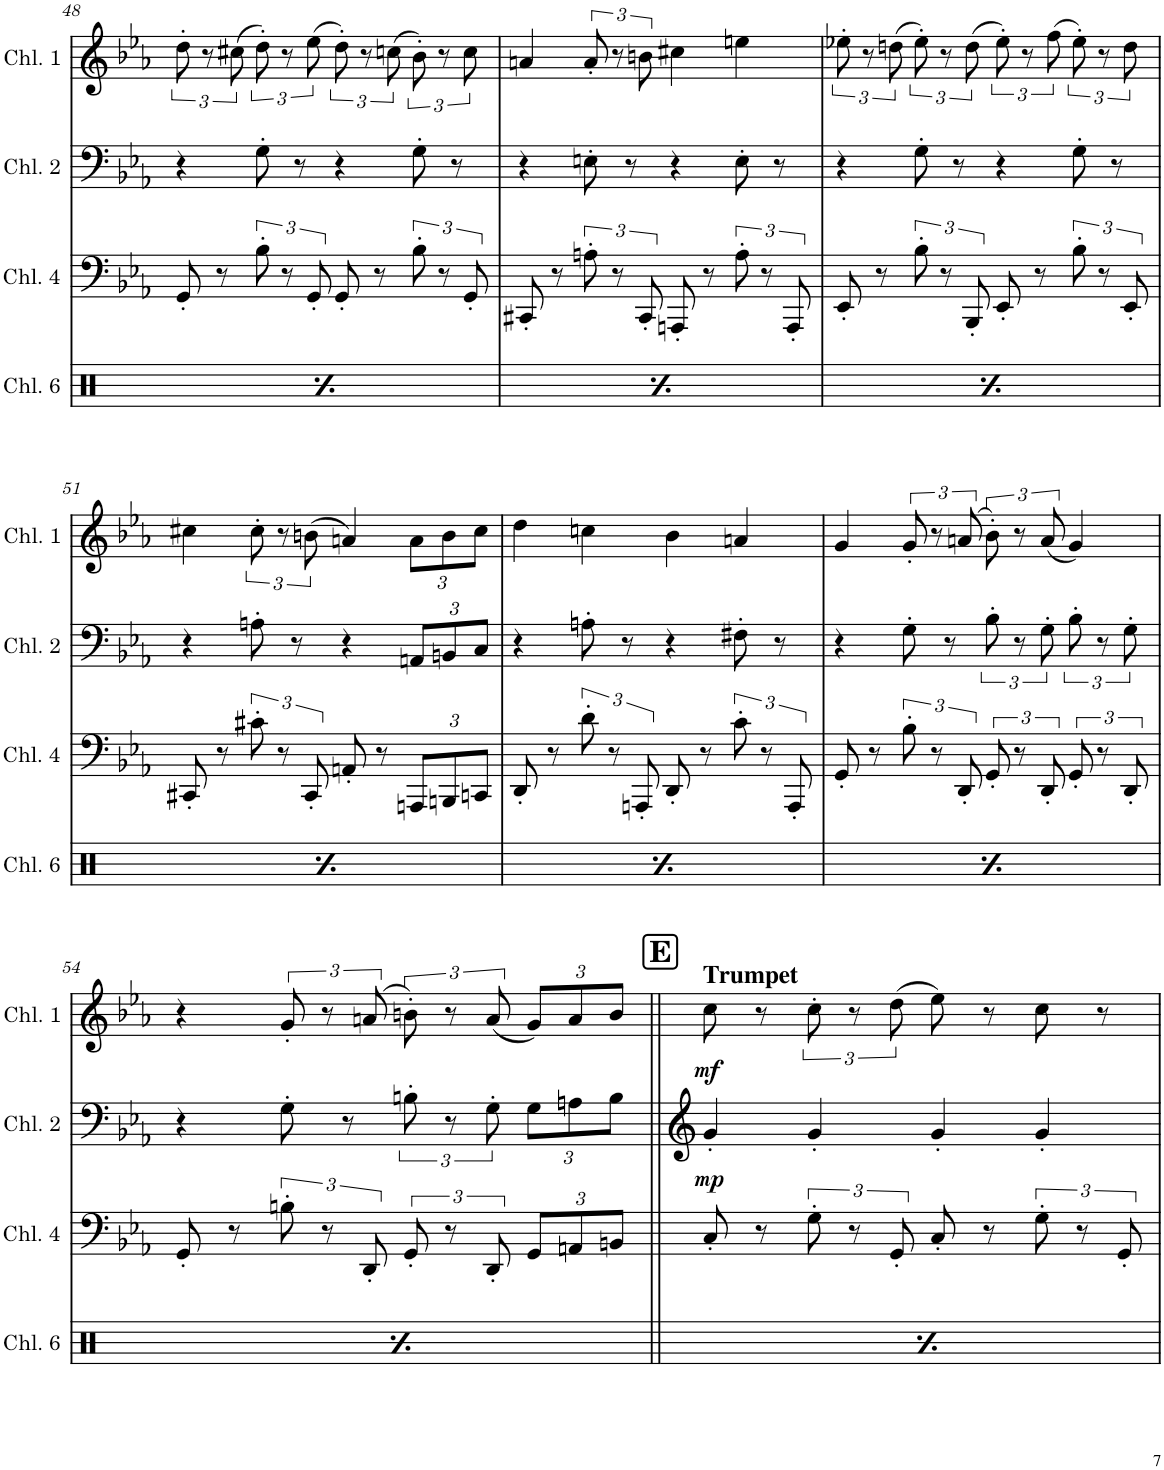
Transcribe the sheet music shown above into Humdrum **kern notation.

**kern	**kern	**kern	**dynam	**kern	**dynam
*part4	*part3	*part2	*part2	*part1	*part1
*staff4	*staff3	*staff2	*staff2	*staff1	*staff1
*I"Channel 6	*I"Channel 4	*I"Channel 0	*	*I"Channel 1	*
*I'Chl. 6	*I'Chl. 4	*I'Chl. 0	*	*I'Chl. 1	*
!!LO:PB:g=z
*clefX	*clefF4	*clefG2	*	*clefG2	*
*k[]	*k[b-e-a-]	*k[b-e-a-]	*	*k[b-e-a-]	*
*M4/4	*M4/4	*M4/4	*	*M4/4	*
*met(c)	*met(c)	*met(c)	*	*met(c)	*
=48	=48	=48	=48	=48	=48
!LO:TX:a:B:t=Finger Snap	!	!	!	!	!
4r	8GG'/	4r	.	12dd'\	.
.	.	.	.	12r	.
.	8r	.	.	.	.
.	.	.	.	(12cc#X\	.
!LO:N:head=diamond	!	!	!	!	!
4Rdd/	12B-'\	8G'\	.	12dd'\)	.
.	12r	.	.	12r	.
.	.	8r	.	.	.
.	12GG'/	.	.	(12ee-\	.
4r	8GG'/	4r	.	12dd'\)	.
.	.	.	.	12r	.
.	8r	.	.	.	.
.	.	.	.	(12ccn\	.
!LO:N:head=diamond	!	!	!	!	!
4Rdd/	12B-'\	8G'\	.	12b-'\)	.
.	12r	.	.	12r	.
.	.	8r	.	.	.
.	12GG'/	.	.	12cc\	.
=49	=49	=49	=49	=49	=49
!LO:TX:a:B:t=Finger Snap	!	!	!	!	!
4r	8CC#X'/	4r	.	4an/	.
.	8r	.	.	.	.
!LO:N:head=diamond	!	!	!	!	!
4Rdd/	12An'\	8En'\	.	12a'/	.
.	12r	.	.	12r	.
.	.	8r	.	.	.
.	12CC#'/	.	.	12bn\	.
4r	8AAAn'/	4r	.	4cc#X\	.
.	8r	.	.	.	.
!LO:N:head=diamond	!	!	!	!	!
4Rdd/	12A'\	8E'\	.	4een\	.
.	12r	.	.	.	.
.	.	8r	.	.	.
.	12AAA'/	.	.	.	.
=50	=50	=50	=50	=50	=50
!LO:TX:a:B:t=Finger Snap	!	!	!	!	!
4r	8EE-'/	4r	.	12ee-X'\	.
.	.	.	.	12r	.
.	8r	.	.	.	.
.	.	.	.	(12ddn\	.
!LO:N:head=diamond	!	!	!	!	!
4Rdd/	12B-'\	8G'\	.	12ee-'\)	.
.	12r	.	.	12r	.
.	.	8r	.	.	.
.	12BBB-'/	.	.	(12dd\	.
4r	8EE-'/	4r	.	12ee-'\)	.
.	.	.	.	12r	.
.	8r	.	.	.	.
.	.	.	.	(12ff\	.
!LO:N:head=diamond	!	!	!	!	!
4Rdd/	12B-'\	8G'\	.	12ee-'\)	.
.	12r	.	.	12r	.
.	.	8r	.	.	.
.	12EE-'/	.	.	12dd\	.
!!LO:LB:g=z
=51	=51	=51	=51	=51	=51
!LO:TX:a:B:t=Finger Snap	!	!	!	!	!
4r	8CC#X'/	4r	.	4cc#X\	.
.	8r	.	.	.	.
!LO:N:head=diamond	!	!	!	!	!
4Rdd/	12c#X'\	8An'\	.	12cc#'\	.
.	12r	.	.	12r	.
.	.	8r	.	.	.
.	12CC#'/	.	.	(12bn\	.
4r	8AAn'/	4r	.	4an/)	.
.	8r	.	.	.	.
!LO:N:head=diamond	!	!	!	!	!
*	*Xbrackettup	*Xbrackettup	*	*Xbrackettup	*
4Rdd/	12AAAn/L	12AAn/L	.	12a\L	.
.	12BBBn/	12BBn/	.	12b\	.
.	12CCn/J	12C/J	.	12cc#\J	.
=52	=52	=52	=52	=52	=52
!LO:TX:a:B:t=Finger Snap	!	!	!	!	!
4r	8DD'/	4r	.	4dd\	.
.	8r	.	.	.	.
!LO:N:head=diamond	!	!	!	!	!
*	*brackettup	*	*	*	*
4Rdd/	12d'\	8An'\	.	4ccn\	.
.	12r	.	.	.	.
.	.	8r	.	.	.
.	12AAAn'/	.	.	.	.
4r	8DD'/	4r	.	4b-\	.
.	8r	.	.	.	.
!LO:N:head=diamond	!	!	!	!	!
4Rdd/	12c'\	8F#X'\	.	4an/	.
.	12r	.	.	.	.
.	.	8r	.	.	.
.	12AAA'/	.	.	.	.
=53	=53	=53	=53	=53	=53
!LO:TX:a:B:t=Finger Snap	!	!	!	!	!
4r	8GG'/	4r	.	4g/	.
.	8r	.	.	.	.
!LO:N:head=diamond	!	!	!	!	!
*	*	*	*	*brackettup	*
4Rdd/	12B-'\	8G'\	.	12g'/	.
.	12r	.	.	12r	.
.	.	8r	.	.	.
.	12DD'/	.	.	(12an/	.
*	*	*brackettup	*	*	*
4r	12GG'/	12B-'\	.	12b-'\)	.
.	12r	12r	.	12r	.
.	12DD'/	12G'\	.	(12a/	.
!LO:N:head=diamond	!	!	!	!	!
4Rdd/	12GG'/	12B-'\	.	4g/)	.
.	12r	12r	.	.	.
.	12DD'/	12G'\	.	.	.
!!LO:LB:g=z
=54	=54	=54	=54	=54	=54
!LO:TX:a:B:t=Finger Snap	!	!	!	!	!
4r	8GG'/	4r	.	4r	.
.	8r	.	.	.	.
!LO:N:head=diamond	!	!	!	!	!
4Rdd/	12Bn'\	8G'\	.	12g'/	.
.	12r	.	.	12r	.
.	.	8r	.	.	.
.	12DD'/	.	.	(12an/	.
4r	12GG'/	12Bn'\	.	12bn'\)	.
.	12r	12r	.	12r	.
.	12DD'/	12G'\	.	(12a/	.
!LO:N:head=diamond	!	!	!	!	!
*	*Xbrackettup	*Xbrackettup	*	*Xbrackettup	*
4Rdd/	12GG/L	12G\L	.	12g/L)	.
.	12AAn/	12An\	.	12a/	.
.	12BBn/J	12B\J	.	12b/J	.
!!LO:REH:place=s1:a:B:cj:fs=14:t=E
=55||	=55||	=55||	=55||	=55||	=55||
!	!	!	!	!LO:TX:a:B:t=Trumpet	!
!LO:TX:a:B:t=Finger Snap	!	!	!	!	!
!	!	!	!LO:DY:b	!	!LO:DY:b
4r	8C'/	4g'/	mp	8cc\	mf
.	8r	.	.	8r	.
!LO:N:head=diamond	!	!	!	!	!
*	*brackettup	*	*	*brackettup	*
4Rdd/	12G'\	4g'/	.	12cc'\	.
.	12r	.	.	12r	.
.	12GG'/	.	.	(12dd\	.
4r	8C'/	4g'/	.	8ee-\)	.
.	8r	.	.	8r	.
!LO:N:head=diamond	!	!	!	!	!
4Rdd/	12G'\	4g'/	.	8cc\	.
.	12r	.	.	.	.
.	.	.	.	8r	.
.	12GG'/	.	.	.	.
=	=	=	=	=	=
*-	*-	*-	*-	*-	*-
